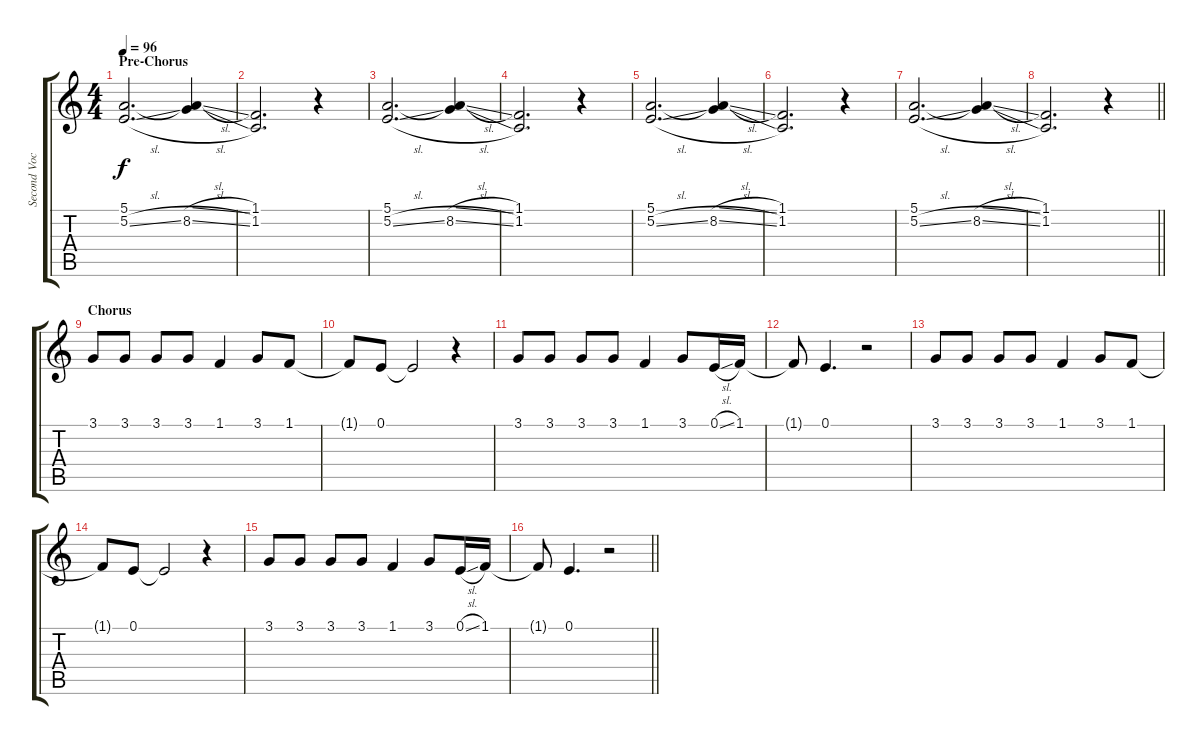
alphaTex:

\track ("Second Vocal" "Second Voc") {instrument sopranosax}
\staff {score tabs}
\tuning (E4 B3 G3 D3 A2 E2) {hide}
\ts (4 4)
\section ("" "Pre-Chorus")
\tempo 96
\clef g2
\ks c
(5.1 5.2{sl}).2{d dy f} (5.1{sl t} 8.2{sl}).4 |
(1.1 1.2).2{d} r.4 |
(5.1 5.2{sl}).2{d} (5.1{sl t} 8.2{sl}).4 |
(1.1 1.2).2{d} r.4 |
(5.1 5.2{sl}).2{d} (5.1{sl t} 8.2{sl}).4 |
(1.1 1.2).2{d} r.4 |
(5.1 5.2{sl}).2{d} (5.1{sl t} 8.2{sl}).4 |
\barLineRight lightlight
(1.1 1.2).2{d} r.4 |
\section ("" "Chorus")
3.1.8 3.1.8 3.1.8 3.1.8 1.1.4 3.1.8 1.1.8 |
1.1{t}.8 0.1.8 0.1{t}.2 r.4 |
3.1.8 3.1.8 3.1.8 3.1.8 1.1.4 3.1.8 0.1{sl}.16 1.1.16 |
1.1{t}.8 0.1.4{d} r.2 |
3.1.8 3.1.8 3.1.8 3.1.8 1.1.4 3.1.8 1.1.8 |
1.1{t}.8 0.1.8 0.1{t}.2 r.4 |
3.1.8 3.1.8 3.1.8 3.1.8 1.1.4 3.1.8 0.1{sl}.16 1.1.16 |
\barLineRight lightlight
1.1{t}.8 0.1.4{d} r.2
